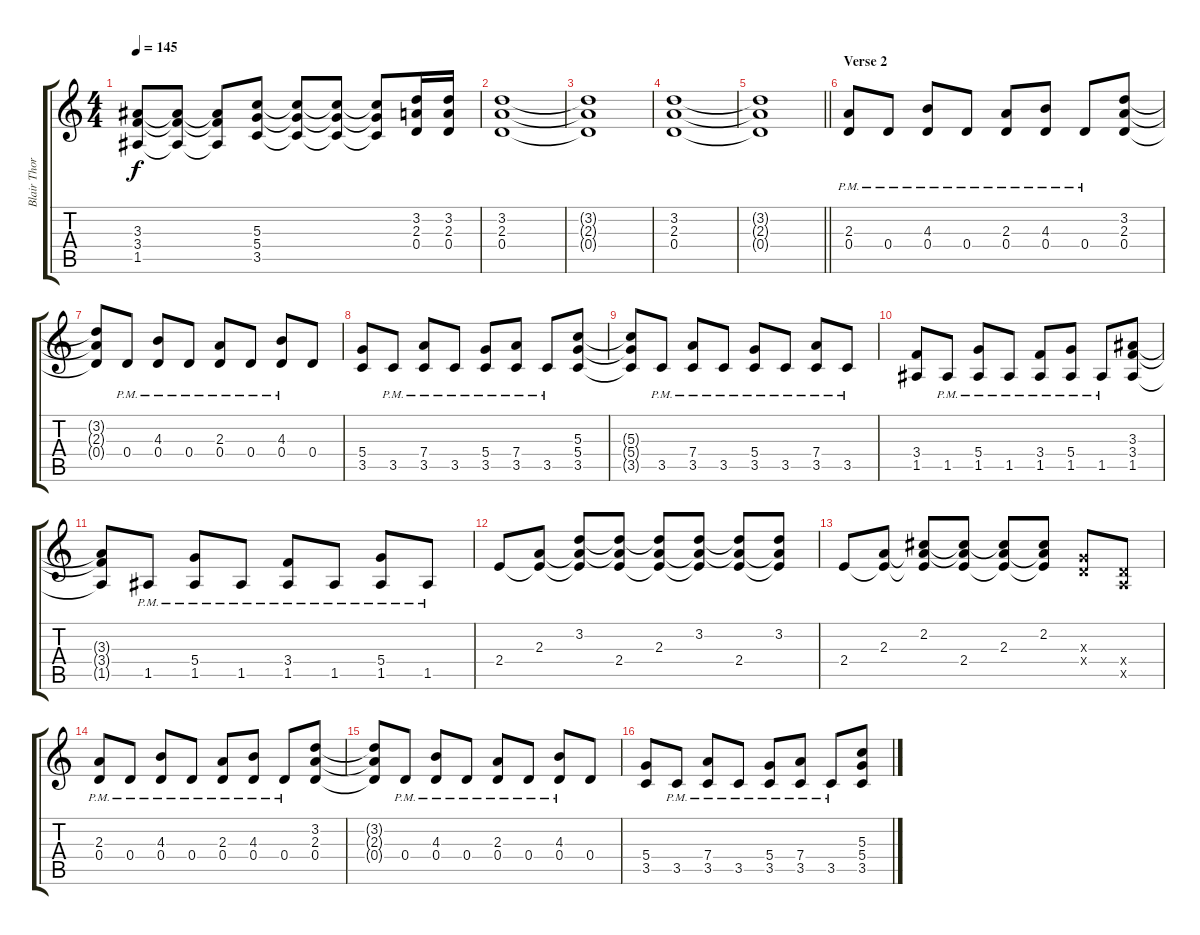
\track ("Blair Thornton" "Blair Thor") {instrument distortionguitar}
\staff {score tabs}
\tuning (E4 B3 G3 D3 A2 E2) {hide}
\ts (4 4)
\tempo 145
\clef g2
\ks c
(3.3{t} 3.4{t} 1.5{t}).8{dy f} (3.3{t} 3.4{t} 1.5{t}).8 (3.3{t} 3.4{t} 1.5{t}).8 (5.3 5.4 3.5).8 (5.3{t} 5.4{t} 3.5{t}).8 (5.3{t} 5.4{t} 3.5{t}).8 (5.3{t} 5.4{t} 3.5{t}).8 (3.2 2.3 0.4).16 (3.2 2.3 0.4).16 |
(3.2 2.3 0.4).1 |
(3.2{t} 2.3{t} 0.4{t}).1 |
(3.2 2.3 0.4).1 |
\barLineRight lightlight
(3.2{t} 2.3{t} 0.4{t}).1 |
\section ("" "Verse 2")
(2.3{pm} 0.4{pm}).8 0.4{pm}.8 (4.3{pm} 0.4{pm}).8 0.4{pm}.8 (2.3{pm} 0.4{pm}).8 (4.3{pm} 0.4{pm}).8 0.4{pm}.8 (3.2 2.3 0.4).8 |
(3.2{t} 2.3{t} 0.4{t}).8 0.4{pm}.8 (4.3{pm} 0.4{pm}).8 0.4{pm}.8 (2.3{pm} 0.4{pm}).8 0.4{pm}.8 (4.3{pm} 0.4{pm}).8 0.4.8 |
(5.4 3.5).8 3.5{pm}.8 (7.4{pm} 3.5{pm}).8 3.5{pm}.8 (5.4{pm} 3.5{pm}).8 (7.4{pm} 3.5{pm}).8 3.5{pm}.8 (5.3 5.4 3.5).8 |
(5.3{t} 5.4{t} 3.5{t}).8 3.5{pm}.8 (7.4{pm} 3.5{pm}).8 3.5{pm}.8 (5.4{pm} 3.5{pm}).8 3.5{pm}.8 (7.4{pm} 3.5{pm}).8 3.5{pm}.8 |
(3.4 1.5).8 1.5{pm}.8 (5.4{pm} 1.5{pm}).8 1.5{pm}.8 (3.4{pm} 1.5{pm}).8 (5.4{pm} 1.5{pm}).8 1.5{pm}.8 (3.3 3.4 1.5).8 |
(3.3{t} 3.4{t} 1.5{t}).8 1.5{pm}.8 (5.4{pm} 1.5{pm}).8 1.5{pm}.8 (3.4{pm} 1.5{pm}).8 1.5{pm}.8 (5.4{pm} 1.5{pm}).8 1.5{pm}.8 |
2.4.8 (2.3 2.4{t}).8 (3.2 2.3{t} 2.4{t}).8 (3.2{t} 2.3{t} 2.4).8 (3.2{t} 2.3 2.4{t}).8 (3.2 2.3{t} 2.4{t}).8 (3.2{t} 2.3{t} 2.4).8 (3.2 2.3{t} 2.4{t}).8 |
2.4.8 (2.3 2.4{t}).8 (2.2 2.3{t} 2.4{t}).8 (2.2{t} 2.3{t} 2.4).8 (2.2{t} 2.3 2.4{t}).8 (2.2 2.3{t} 2.4{t}).8 (0.3{x} 0.4{x}).8 (0.4{x} 0.5{x}).8 |
(2.3{pm} 0.4{pm}).8 0.4{pm}.8 (4.3{pm} 0.4{pm}).8 0.4{pm}.8 (2.3{pm} 0.4{pm}).8 (4.3{pm} 0.4{pm}).8 0.4{pm}.8 (3.2 2.3 0.4).8 |
(3.2{t} 2.3{t} 0.4{t}).8 0.4{pm}.8 (4.3{pm} 0.4{pm}).8 0.4{pm}.8 (2.3{pm} 0.4{pm}).8 0.4{pm}.8 (4.3{pm} 0.4{pm}).8 0.4.8 |
(5.4 3.5).8 3.5{pm}.8 (7.4{pm} 3.5{pm}).8 3.5{pm}.8 (5.4{pm} 3.5{pm}).8 (7.4{pm} 3.5{pm}).8 3.5{pm}.8 (5.3 5.4 3.5).8
